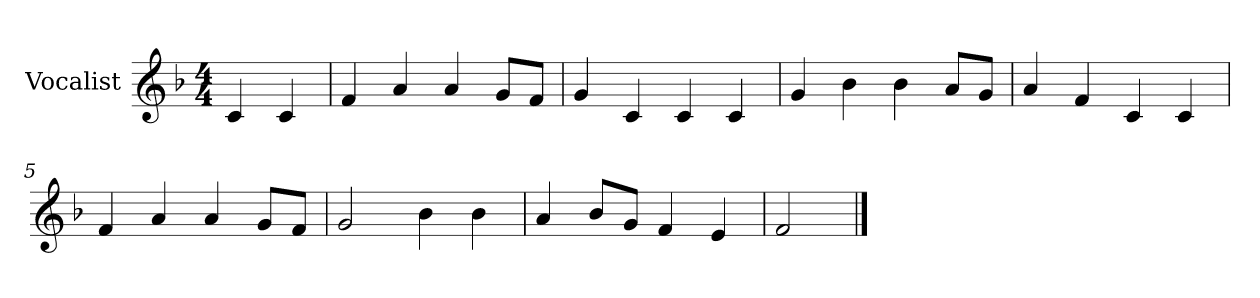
**kern
*part1
*staff1
*I"Vocalist
*k[b-]
*F:
*M4/4
=
4c
4c
=1
4f
4a
4a
8gL
8fJ
=2
4g
4c
4c
4c
=3
4g
4b-
4b-
8aL
8gJ
=4
4a
4f
4c
4c
=5
4f
4a
4a
8gL
8fJ
=6
2g
4b-
4b-
=7
4a
8b-L
8gJ
4f
4e
=8
2f
==
*-
